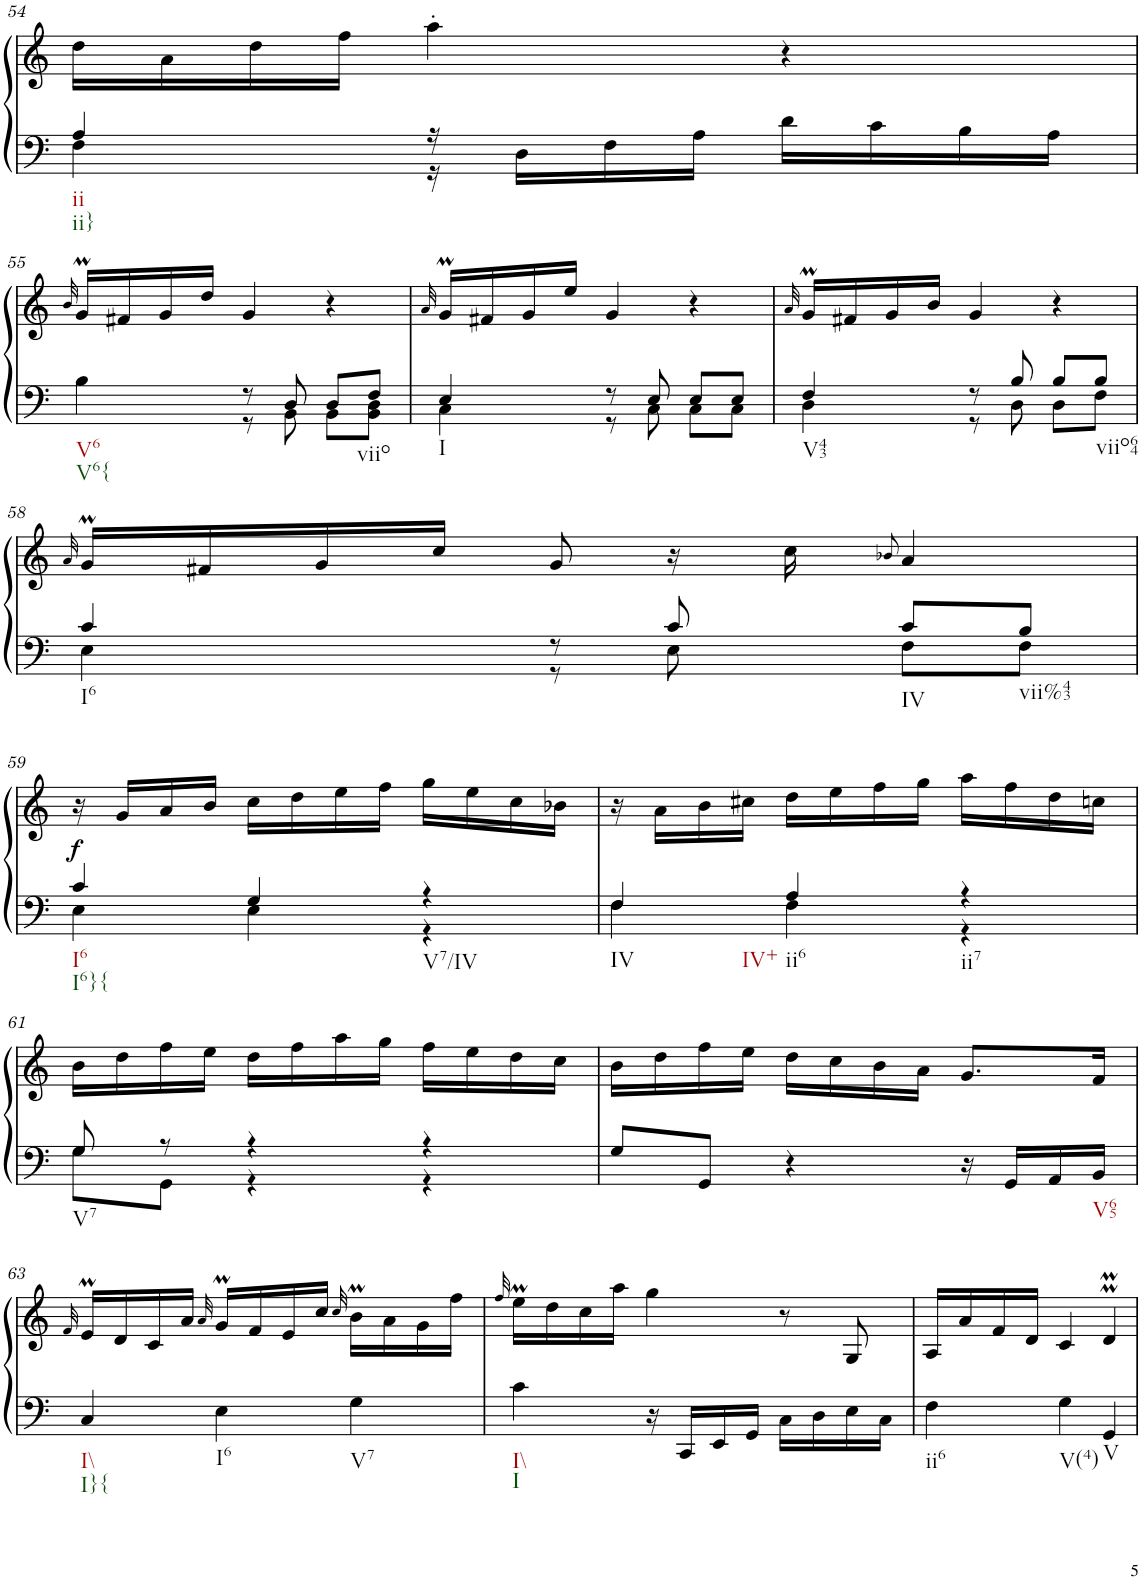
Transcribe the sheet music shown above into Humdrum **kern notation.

**kern	**kern	**dynam
*part1	*part1	*part1
*staff2	*staff1	*staff1/2
*I"unbenannt1	*	*
!!LO:PB:g=z
*clefF4	*clefG2	*
*k[]	*k[]	*
*M3/4	*M3/4	*
=54	=54	=54
*^	*	*
!LO:TX:b:t=ii	!	!	!
!LO:TX:b:t=ii}	!	!	!
4A/	4F\	16dd\LL	.
.	.	16a\	.
.	.	16dd\	.
.	.	16ff\JJ	.
16r	16r	4aa'\	.
16D\LL	4..ryy	.	.
16F\	.	.	.
16A\JJ	.	.	.
16d\LL	.	4r	.
16c\	.	.	.
16B\	.	.	.
16A\JJ	.	.	.
!!LO:LB:g=z
=55	=55	=55	=55
.	.	32qb/	.
!LO:TX:b:t=V6	!	!	!
!LO:TX:b:t=V6{	!	!	!
4B\	4ryy	16gM/LL	.
.	.	16f#X/	.
.	.	16g/	.
.	.	16dd/JJ	.
8r	8r	4g/	.
8D/	8BB\	.	.
8D/L	8BB\L	4r	.
!LO:TX:b:t=viio	!	!	!
8F/J	8BB\ 8D\J	.	.
=56	=56	=56	=56
.	.	32qa/	.
!LO:TX:b:t=I	!	!	!
4E/	4C\	16gM/LL	.
.	.	16f#X/	.
.	.	16g/	.
.	.	16ee/JJ	.
8r	8r	4g/	.
8E/	8C\	.	.
8E/L	8C\L	4r	.
8E/J	8C\J	.	.
=57	=57	=57	=57
.	.	32qa/	.
!LO:TX:b:t=V43	!	!	!
4F/	4D\	16gM/LL	.
.	.	16f#X/	.
.	.	16g/	.
.	.	16b/JJ	.
8r	8r	4g/	.
8B/	8D\	.	.
8B/L	8D\L	4r	.
!LO:TX:b:t=viio64	!	!	!
8B/J	8F\J	.	.
!!LO:LB:g=z
=58	=58	=58	=58
.	.	32qa/	.
!LO:TX:b:t=I6	!	!	!
4c/	4E\	16gM/LL	.
.	.	16f#X/	.
.	.	16g/	.
.	.	16cc/JJ	.
8r	8r	8g/	.
8c/	8E\	16r	.
.	.	16cc\	.
.	.	8qb-X/	.
!LO:TX:b:t=IV	!	!	!
8c/L	8F\L	4a/	.
!LO:TX:b:t=vii%43	!	!	!
8B/J	8F\J	.	.
!!LO:LB:g=z
=59	=59	=59	=59
!LO:TX:b:t=I6	!	!	!
!LO:TX:b:t=I6}{	!	!	!
!	!	!	!LO:DY:b
4c/	4E\	16r	f
.	.	16g/LL	.
.	.	16a/	.
.	.	16b/JJ	.
4G/	4E\	16cc\LL	.
.	.	16dd\	.
.	.	16ee\	.
.	.	16ff\JJ	.
!LO:TX:b:t=V7/IV	!	!	!
4r	4r	16gg\LL	.
.	.	16ee\	.
.	.	16cc\	.
.	.	16b-X\JJ	.
=60	=60	=60	=60
!LO:TX:b:t=IV	!	!	!
!LO:TX:b:t=IV+	!	!	!
4F/	4F\	16r	.
.	.	16a\LL	.
.	.	16b\	.
.	.	16cc#X\JJ	.
!LO:TX:b:t=ii6	!	!	!
4A/	4F\	16dd\LL	.
.	.	16ee\	.
.	.	16ff\	.
.	.	16gg\JJ	.
!LO:TX:b:t=ii7	!	!	!
4r	4r	16aa\LL	.
.	.	16ff\	.
.	.	16dd\	.
.	.	16ccn\JJ	.
!!LO:LB:g=z
=61	=61	=61	=61
!LO:TX:b:t=V7	!	!	!
8G/	8G\L	16b\LL	.
.	.	16dd\	.
8r	8GG\J	16ff\	.
.	.	16ee\JJ	.
4r	4r	16dd\LL	.
.	.	16ff\	.
.	.	16aa\	.
.	.	16gg\JJ	.
4r	4r	16ff\LL	.
.	.	16ee\	.
.	.	16dd\	.
.	.	16cc\JJ	.
*v	*v	*	*
=62	=62	=62
8G/L	16b\LL	.
.	16dd\	.
8GG/J	16ff\	.
.	16ee\JJ	.
4r	16dd\LL	.
.	16cc\	.
.	16b\	.
.	16a\JJ	.
16r	8.g/L	.
16GG/LL	.	.
16AA/	.	.
!LO:TX:b:t=V65	!	!
16BB/JJ	16f/Jk	.
!!LO:LB:g=z
=63	=63	=63
.	32qf/	.
!LO:TX:b:t=I\\	!	!
!LO:TX:b:t=I}{	!	!
4C/	16em/LL	.
.	16d/	.
.	16c/	.
.	16a/JJ	.
.	32qa/	.
!LO:TX:b:t=I6	!	!
4E\	16gM/LL	.
.	16f/	.
.	16e/	.
.	16cc/JJ	.
.	32qcc/	.
!LO:TX:b:t=V7	!	!
4G\	16bm\LL	.
.	16a\	.
.	16g\	.
.	16ff\JJ	.
=64	=64	=64
.	32qff/	.
!LO:TX:b:t=I\\	!	!
!LO:TX:b:t=I	!	!
4c\	16eem\LL	.
.	16dd\	.
.	16cc\	.
.	16aa\JJ	.
16r	4gg\	.
16CC/LL	.	.
16EE/	.	.
16GG/JJ	.	.
16C\LL	8r	.
16D\	.	.
16E\	8G/	.
16C\JJ	.	.
=65	=65	=65
!LO:TX:b:t=ii6	!	!
4F\	16A/LL	.
.	16a/	.
.	16f/	.
.	16d/JJ	.
!LO:TX:b:t=V(4)	!	!
4G\	4c/	.
!LO:TX:b:t=V	!	!
4GG/	4dMM/	.
=	=	=
*-	*-	*-
